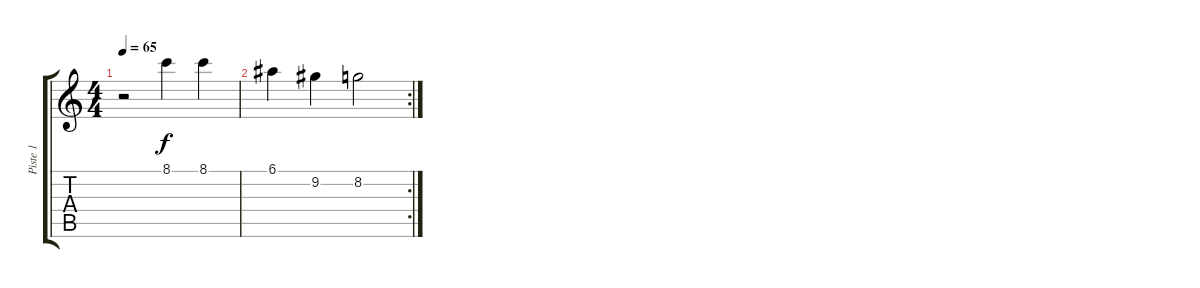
\track ("Piste 1" "Piste 1") {instrument acousticguitarnylon}
\staff {score tabs}
\tuning (E4 B3 G3 D3 A2 E2) {hide}
\ts (4 4)
\tempo 65
\clef g2
\ks c
r.2{dy f} 8.1.4 8.1.4 |
\rc 2
6.1.4 9.2.4 8.2.2
